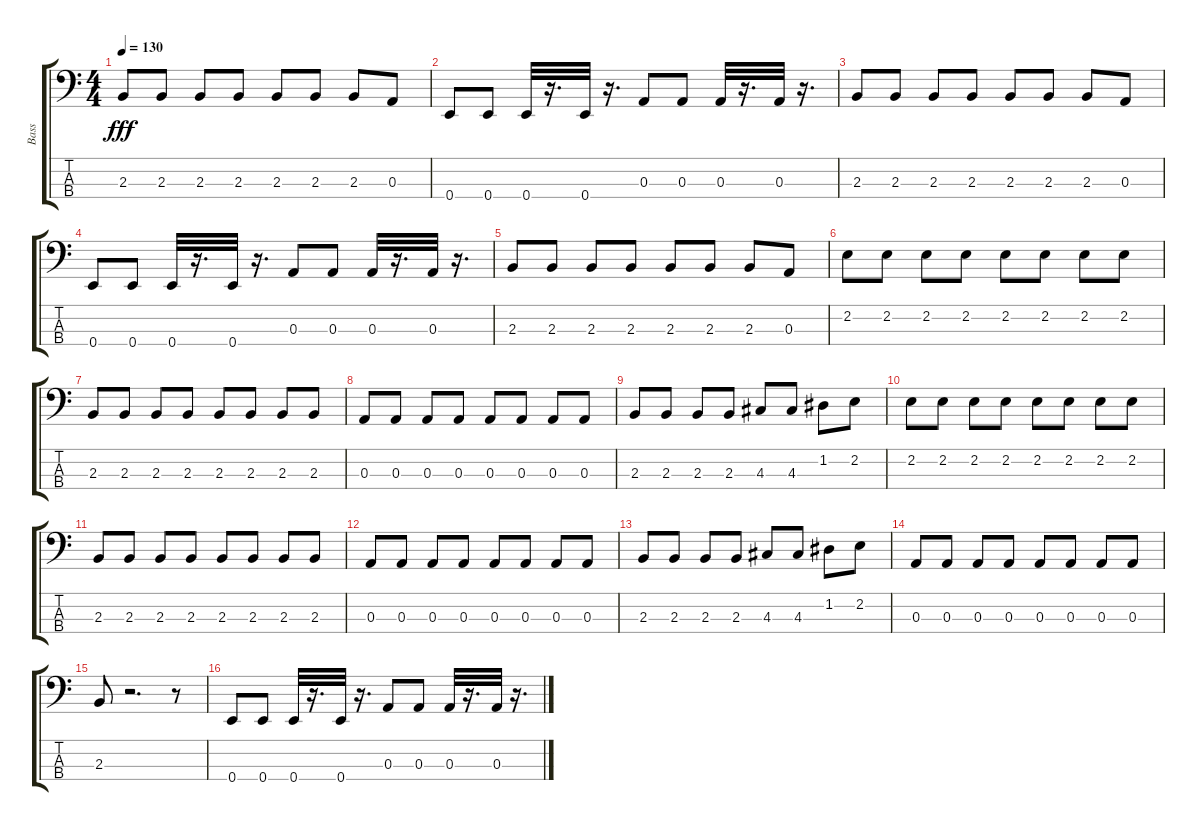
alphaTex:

\track ("Bass" "Bass") {instrument electricbassfinger}
\staff {score tabs}
\tuning (G2 D2 A1 E1) {hide}
\ts (4 4)
\tempo 130
\clef f4
\ks c
2.3.8{dy fff} 2.3.8 2.3.8 2.3.8 2.3.8 2.3.8 2.3.8 0.3.8 |
0.4.8 0.4.8 0.4.32 r.16{d} 0.4.32 r.16{d} 0.3.8 0.3.8 0.3.32 r.16{d} 0.3.32 r.16{d} |
2.3.8 2.3.8 2.3.8 2.3.8 2.3.8 2.3.8 2.3.8 0.3.8 |
0.4.8 0.4.8 0.4.32 r.16{d} 0.4.32 r.16{d} 0.3.8 0.3.8 0.3.32 r.16{d} 0.3.32 r.16{d} |
2.3.8 2.3.8 2.3.8 2.3.8 2.3.8 2.3.8 2.3.8 0.3.8 |
2.2.8 2.2.8 2.2.8 2.2.8 2.2.8 2.2.8 2.2.8 2.2.8 |
2.3.8 2.3.8 2.3.8 2.3.8 2.3.8 2.3.8 2.3.8 2.3.8 |
0.3.8 0.3.8 0.3.8 0.3.8 0.3.8 0.3.8 0.3.8 0.3.8 |
2.3.8 2.3.8 2.3.8 2.3.8 4.3.8 4.3.8 1.2.8 2.2.8 |
2.2.8 2.2.8 2.2.8 2.2.8 2.2.8 2.2.8 2.2.8 2.2.8 |
2.3.8 2.3.8 2.3.8 2.3.8 2.3.8 2.3.8 2.3.8 2.3.8 |
0.3.8 0.3.8 0.3.8 0.3.8 0.3.8 0.3.8 0.3.8 0.3.8 |
2.3.8 2.3.8 2.3.8 2.3.8 4.3.8 4.3.8 1.2.8 2.2.8 |
0.3.8 0.3.8 0.3.8 0.3.8 0.3.8 0.3.8 0.3.8 0.3.8 |
2.3.8 r.2{d} r.8 |
0.4.8 0.4.8 0.4.32 r.16{d} 0.4.32 r.16{d} 0.3.8 0.3.8 0.3.32 r.16{d} 0.3.32 r.16{d}
